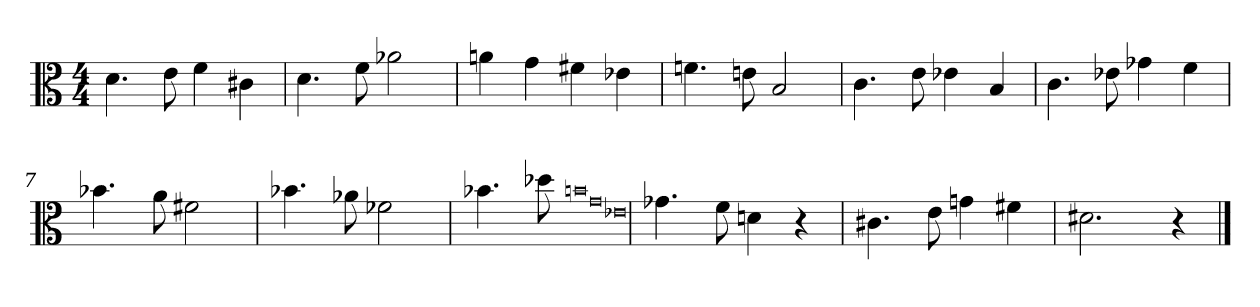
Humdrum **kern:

**kern
*part1
*staff1
*clefC3
*k[]
*C:
*M4/4
=1
4.d\
8e\
4f\
4c#X\
=2
4.d\
8f\
2a-X\
=3
4an\
4g\
4f#X\
4e-X\
=4
4.fn\
8en\
2B/
=5
4.c\
8e\
4e-X\
4B/
=6
4.c\
8e-X\
4g-X\
4f\
=7
4.b-X\
8a\
2f#X\
=8
4.b-X\
8a-X\
2f-X\
=9
4.b-X\
8dd-X\
0qbn\
0qg\
0qe-X\
=10
4.g-X\
8f\
4dn\
4r
=11
4.c#X\
8e\
4gn\
4f#X\
=12
2.d#X\
4r
==
*-
